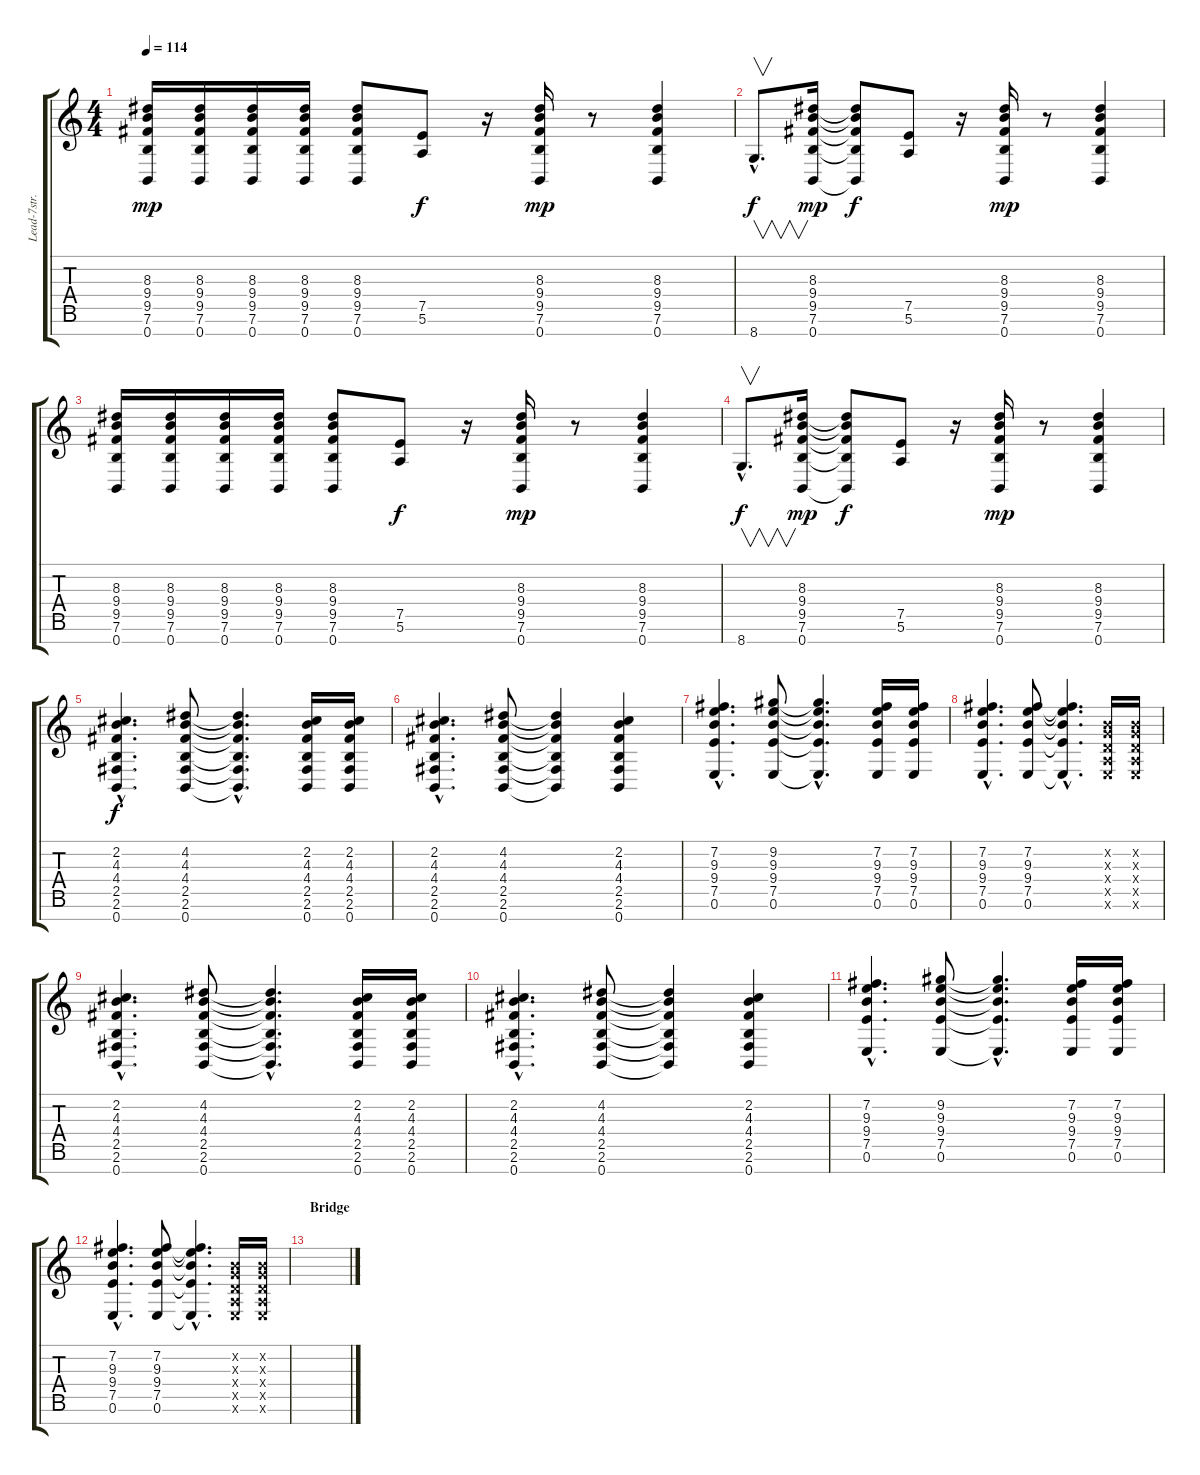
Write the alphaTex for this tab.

\track ("Lead-7str." "Lead-7str.") {instrument overdrivenguitar}
\staff {score tabs}
\tuning (E4 B3 G3 D3 A2 E2 B1) {hide}
\ts (4 4)
\tempo 114
\clef g2
\ks c
(8.3 9.4 9.5 7.6 0.7).16{dy mp} (8.3 9.4 9.5 7.6 0.7).16 (8.3 9.4 9.5 7.6 0.7).16 (8.3 9.4 9.5 7.6 0.7).16 (8.3 9.4 9.5 7.6 0.7).8 (7.5 5.6).8{dy f} r.16 (8.3 9.4 9.5 7.6 0.7).16{dy mp} r.8 (8.3 9.4 9.5 7.6 0.7).4 |
8.7{hac}.8{v d dy f} (8.3 9.4 9.5 7.6 0.7).16{dy mp} (8.3{t} 9.4{t} 9.5{t} 7.6{t} 0.7{t}).8{dy f} (7.5 5.6).8 r.16 (8.3 9.4 9.5 7.6 0.7).16{dy mp} r.8 (8.3 9.4 9.5 7.6 0.7).4 |
(8.3 9.4 9.5 7.6 0.7).16 (8.3 9.4 9.5 7.6 0.7).16 (8.3 9.4 9.5 7.6 0.7).16 (8.3 9.4 9.5 7.6 0.7).16 (8.3 9.4 9.5 7.6 0.7).8 (7.5 5.6).8{dy f} r.16 (8.3 9.4 9.5 7.6 0.7).16{dy mp} r.8 (8.3 9.4 9.5 7.6 0.7).4 |
8.7{hac}.8{v d dy f} (8.3 9.4 9.5 7.6 0.7).16{dy mp} (8.3{t} 9.4{t} 9.5{t} 7.6{t} 0.7{t}).8{dy f} (7.5 5.6).8 r.16 (8.3 9.4 9.5 7.6 0.7).16{dy mp} r.8 (8.3 9.4 9.5 7.6 0.7).4 |
(2.2{hac} 4.3{hac} 4.4{hac} 2.5{hac} 2.6{hac} 0.7{hac}).4{d dy f} (4.2 4.3 4.4 2.5 2.6 0.7).8 (4.2{hac t} 4.3{hac t} 4.4{hac t} 2.5{hac t} 2.6{hac t} 0.7{hac t}).4{d} (2.2 4.3 4.4 2.5 2.6 0.7).16 (2.2 4.3 4.4 2.5 2.6 0.7).16 |
(2.2{hac} 4.3{hac} 4.4{hac} 2.5{hac} 2.6{hac} 0.7{hac}).4{d} (4.2 4.3 4.4 2.5 2.6 0.7).8 (4.2{t} 4.3{t} 4.4{t} 2.5{t} 2.6{t} 0.7{t}).4 (2.2 4.3 4.4 2.5 2.6 0.7).4 |
(7.2{hac} 9.3{hac} 9.4{hac} 7.5{hac} 0.6{hac}).4{d} (9.2 9.3 9.4 7.5 0.6).8 (9.2{hac t} 9.3{hac t} 9.4{hac t} 7.5{hac t} 0.6{hac t}).4{d} (7.2 9.3 9.4 7.5 0.6).16 (7.2 9.3 9.4 7.5 0.6).16 |
(7.2{hac} 9.3{hac} 9.4{hac} 7.5{hac} 0.6{hac}).4{d} (7.2 9.3 9.4 7.5 0.6).8 (7.2{hac t} 9.3{hac t} 9.4{hac t} 7.5{hac t} 0.6{hac t}).4{d} (0.2{x} 0.3{x} 0.4{x} 0.5{x} 0.6{x}).16 (0.2{x} 0.3{x} 0.4{x} 0.5{x} 0.6{x}).16 |
(2.2{hac} 4.3{hac} 4.4{hac} 2.5{hac} 2.6{hac} 0.7{hac}).4{d} (4.2 4.3 4.4 2.5 2.6 0.7).8 (4.2{hac t} 4.3{hac t} 4.4{hac t} 2.5{hac t} 2.6{hac t} 0.7{hac t}).4{d} (2.2 4.3 4.4 2.5 2.6 0.7).16 (2.2 4.3 4.4 2.5 2.6 0.7).16 |
(2.2{hac} 4.3{hac} 4.4{hac} 2.5{hac} 2.6{hac} 0.7{hac}).4{d} (4.2 4.3 4.4 2.5 2.6 0.7).8 (4.2{t} 4.3{t} 4.4{t} 2.5{t} 2.6{t} 0.7{t}).4 (2.2 4.3 4.4 2.5 2.6 0.7).4 |
(7.2{hac} 9.3{hac} 9.4{hac} 7.5{hac} 0.6{hac}).4{d} (9.2 9.3 9.4 7.5 0.6).8 (9.2{hac t} 9.3{hac t} 9.4{hac t} 7.5{hac t} 0.6{hac t}).4{d} (7.2 9.3 9.4 7.5 0.6).16 (7.2 9.3 9.4 7.5 0.6).16 |
(7.2{hac} 9.3{hac} 9.4{hac} 7.5{hac} 0.6{hac}).4{d} (7.2 9.3 9.4 7.5 0.6).8 (7.2{hac t} 9.3{hac t} 9.4{hac t} 7.5{hac t} 0.6{hac t}).4{d} (0.2{x} 0.3{x} 0.4{x} 0.5{x} 0.6{x}).16 (0.2{x} 0.3{x} 0.4{x} 0.5{x} 0.6{x}).16 |
\section ("" "Bridge")
